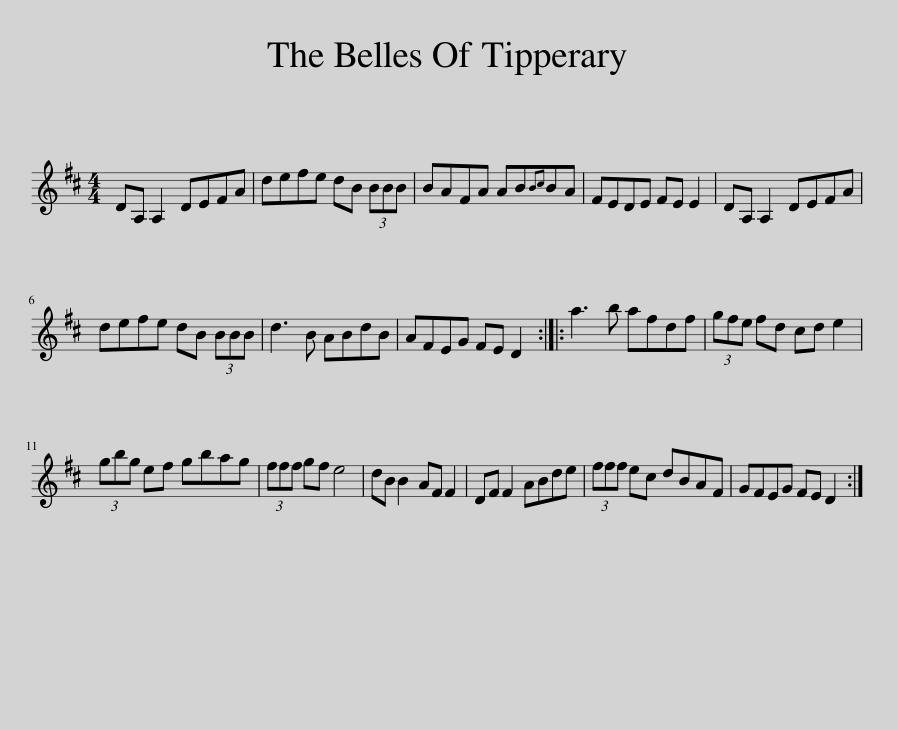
X:1
L:1/8
M:4/4
I:linebreak $
K:D
V:1 treble
V:1
 DA, A,2 DEFA | defe dB (3BBB | BAFA AB{Bc}BA | FEDE FE E2 | DA, A,2 DEFA |$ %5
 defe dB (3BBB | d3 B ABdB | AFEG FE D2 :: a3 b afdf | (3gfe fd cd e2 |$ %10
 (3gbg ef gbag | (3fff gf e4 | dB B2 AF F2 | DF F2 ABde | (3fff ec dBAF | %15
 GFEG FE D2 :| %16
